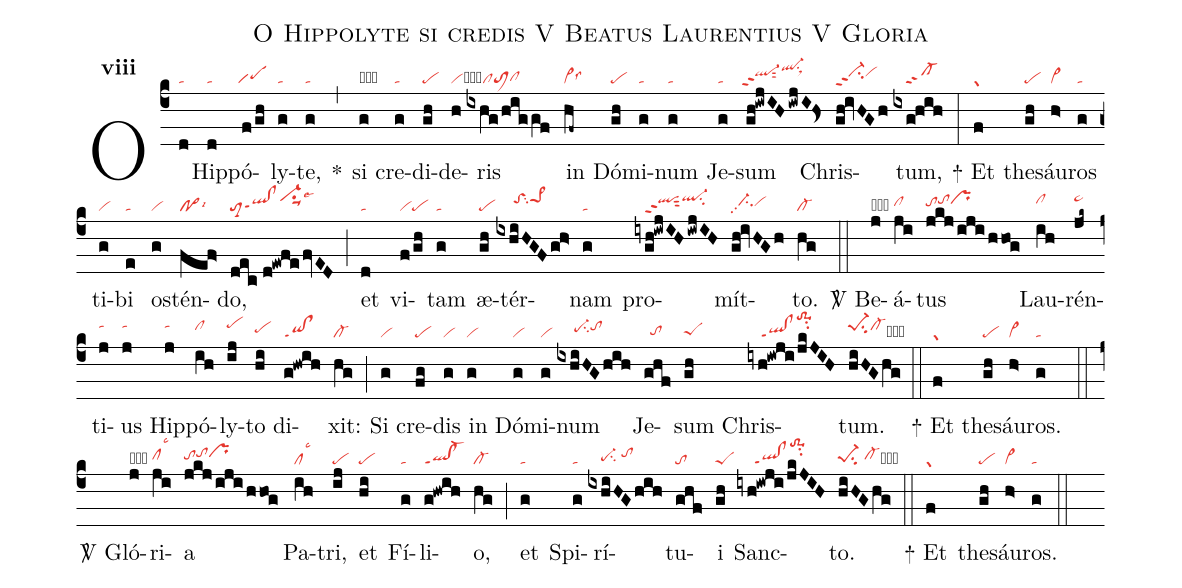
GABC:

name:O Hippolyte si credis V Beatus Laurentius V Gloria;
office-part:re;
mode:8;
nabc-lines:1;
%%
initial-style: 1;
name:O Hippolyte si credis;
mode: 2;
office-part: Responsorium;
annotation: Resp.;
annotation: ii;
nabc-lines:1;
%%
(c4) O(d|ta) Hip(d|ta)pó(f/gh|`scM2)ly(g|ta)te,(g|ta) <sp>*</sp>(,) si(g|obta) cre(g|ta)di(gh|pe)de(h|vicb)ris(ixhg/higgf|/////cltoM1clhg) in(hf~|vi>lss6) Dó(gh|pe)mi(g|ta)num(g|ta) Je(g|ta)sum(gh!iwjIHiwjI!Hs>|`ql-hippt2sut2ql-hksu1sux1) Chris(gh!ivHGh|ci-hippt2vihi)tum,(ixg!hih|////sf-) (:)
<sp>+</sp> Et(f|gr) the(gh|pe)sáu(h>|vi>)ros(g|ta) ti(g|vi)bi(e|ta) os(g|vi)tén(fef>|po>lsi6)do,(dec//d!ewfefvED|toM3qlhg!clhgppt1vi-hjsu1suu1lse6) (;) et(d|ta) vi(f/gh|vipe)tam(g|ta) æ(gh|pe)tér(ixhiHGFgh>|/////toShisu2pe>1hj)nam(g|ta) pro(iygh!iwjIHiwjIH|///qlhippt2sut2ql-hjsu2)mít(gh!ivHGh|//ci-hhpp2vihh)to.(hg|cl-) (::)

<sp>V/</sp> Be(j|obhhvihh)á(ji|clhh)tus(jkj/iji/hhog|tohhtohiprhi) Lau(ih|clhi)rén(jk~|pe~hj)ti(j|tahj)us(j|tahj) Hip(j|tahj)pó(ih|clhi)ly(ij|pehj)to(hi|pehh) di(g!hwih|qi!clppt1)xit:(hg|cl-) (;) Si(g|vi) cre(fg|pe)dis(g|vi) in(g|vi) Dó(g|vi)mi(g|vi)num(ixhiHGhih|/////pe-hhsu2tohi) Je(ghf|//tohg)sum(gh|peShg) Chris(iyh!iwji/jkJIH|////ql!clppt1to-1hmsu2)tum.(hiHGhg|pe-1hisu2cl-hicbhh) (::)
<sp>+</sp> Et(f|gr) the(gh|pe)sáu(h>|vi>)ros.(g|ta) (::)

<sp>V/</sp> Gló(j|obhhvihh)ri(ji|clhhlsc3)a(jkj/iji/hhog|tohhtohiprhi) Pa(ih|cllsc3)tri,(ij|pe) et(hi|pe) Fí(g|ta)li(g!hwih|ql!cl-ppt1)o,(hg|cl-) (;) et(g|ta) Spi(g|ta)rí(ixhiHG/hih|////pe-hgsu2/tohi)tu(ghf|to)i(gh|peS) Sanc(iyh!iwji/jkJIH|/////ql!clppt1to-1hmsu2)to.(hiHGhg|pe-1hgsu2/cl-hhcbhh) (::)
<sp>+</sp> Et(f|gr) the(gh|pe)sáu(h>|vi>)ros.(g|ta) (::)
